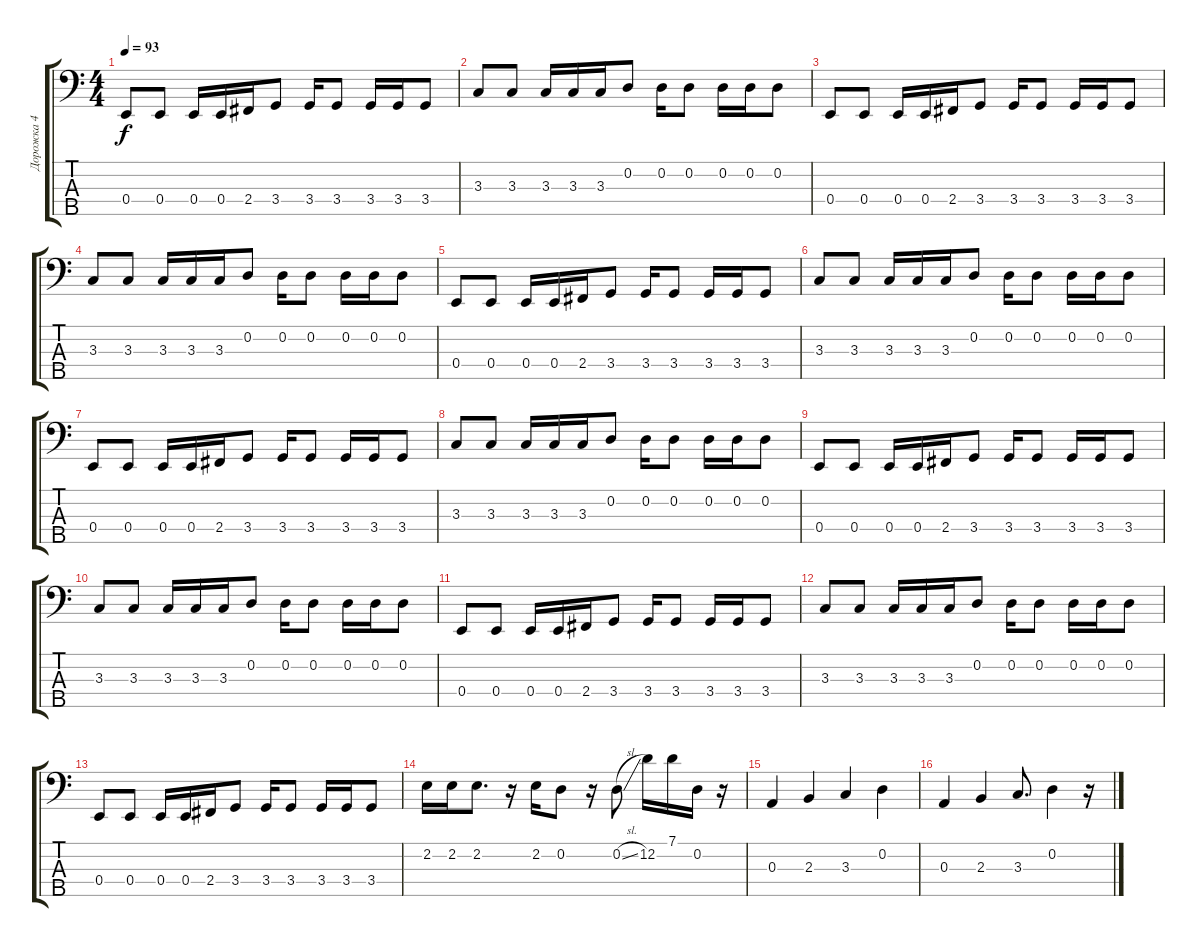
\track ("Дорожка 4" "Дорожка 4") {instrument electricbassfinger}
\staff {score tabs}
\tuning (G2 D2 A1 E1 B0) {hide}
\ts (4 4)
\tempo 93
\clef f4
\ks c
0.4.8{dy f} 0.4.8 0.4.16 0.4.16 2.4.16 3.4.8 3.4.16 3.4.8 3.4.16 3.4.16 3.4.8 |
3.3.8 3.3.8 3.3.16 3.3.16 3.3.16 0.2.8 0.2.16 0.2.8 0.2.16 0.2.16 0.2.8 |
0.4.8 0.4.8 0.4.16 0.4.16 2.4.16 3.4.8 3.4.16 3.4.8 3.4.16 3.4.16 3.4.8 |
3.3.8 3.3.8 3.3.16 3.3.16 3.3.16 0.2.8 0.2.16 0.2.8 0.2.16 0.2.16 0.2.8 |
0.4.8 0.4.8 0.4.16 0.4.16 2.4.16 3.4.8 3.4.16 3.4.8 3.4.16 3.4.16 3.4.8 |
3.3.8 3.3.8 3.3.16 3.3.16 3.3.16 0.2.8 0.2.16 0.2.8 0.2.16 0.2.16 0.2.8 |
0.4.8 0.4.8 0.4.16 0.4.16 2.4.16 3.4.8 3.4.16 3.4.8 3.4.16 3.4.16 3.4.8 |
3.3.8 3.3.8 3.3.16 3.3.16 3.3.16 0.2.8 0.2.16 0.2.8 0.2.16 0.2.16 0.2.8 |
0.4.8 0.4.8 0.4.16 0.4.16 2.4.16 3.4.8 3.4.16 3.4.8 3.4.16 3.4.16 3.4.8 |
3.3.8 3.3.8 3.3.16 3.3.16 3.3.16 0.2.8 0.2.16 0.2.8 0.2.16 0.2.16 0.2.8 |
0.4.8 0.4.8 0.4.16 0.4.16 2.4.16 3.4.8 3.4.16 3.4.8 3.4.16 3.4.16 3.4.8 |
3.3.8 3.3.8 3.3.16 3.3.16 3.3.16 0.2.8 0.2.16 0.2.8 0.2.16 0.2.16 0.2.8 |
0.4.8 0.4.8 0.4.16 0.4.16 2.4.16 3.4.8 3.4.16 3.4.8 3.4.16 3.4.16 3.4.8 |
2.2.16 2.2.16 2.2.8{d} r.16 2.2.16 0.2.8 r.16 0.2{sl}.8 12.2.16 7.1.16 0.2.16 r.16 |
0.3.4 2.3.4 3.3.4 0.2.4 |
0.3.4 2.3.4 3.3.8{d} 0.2.4 r.16
